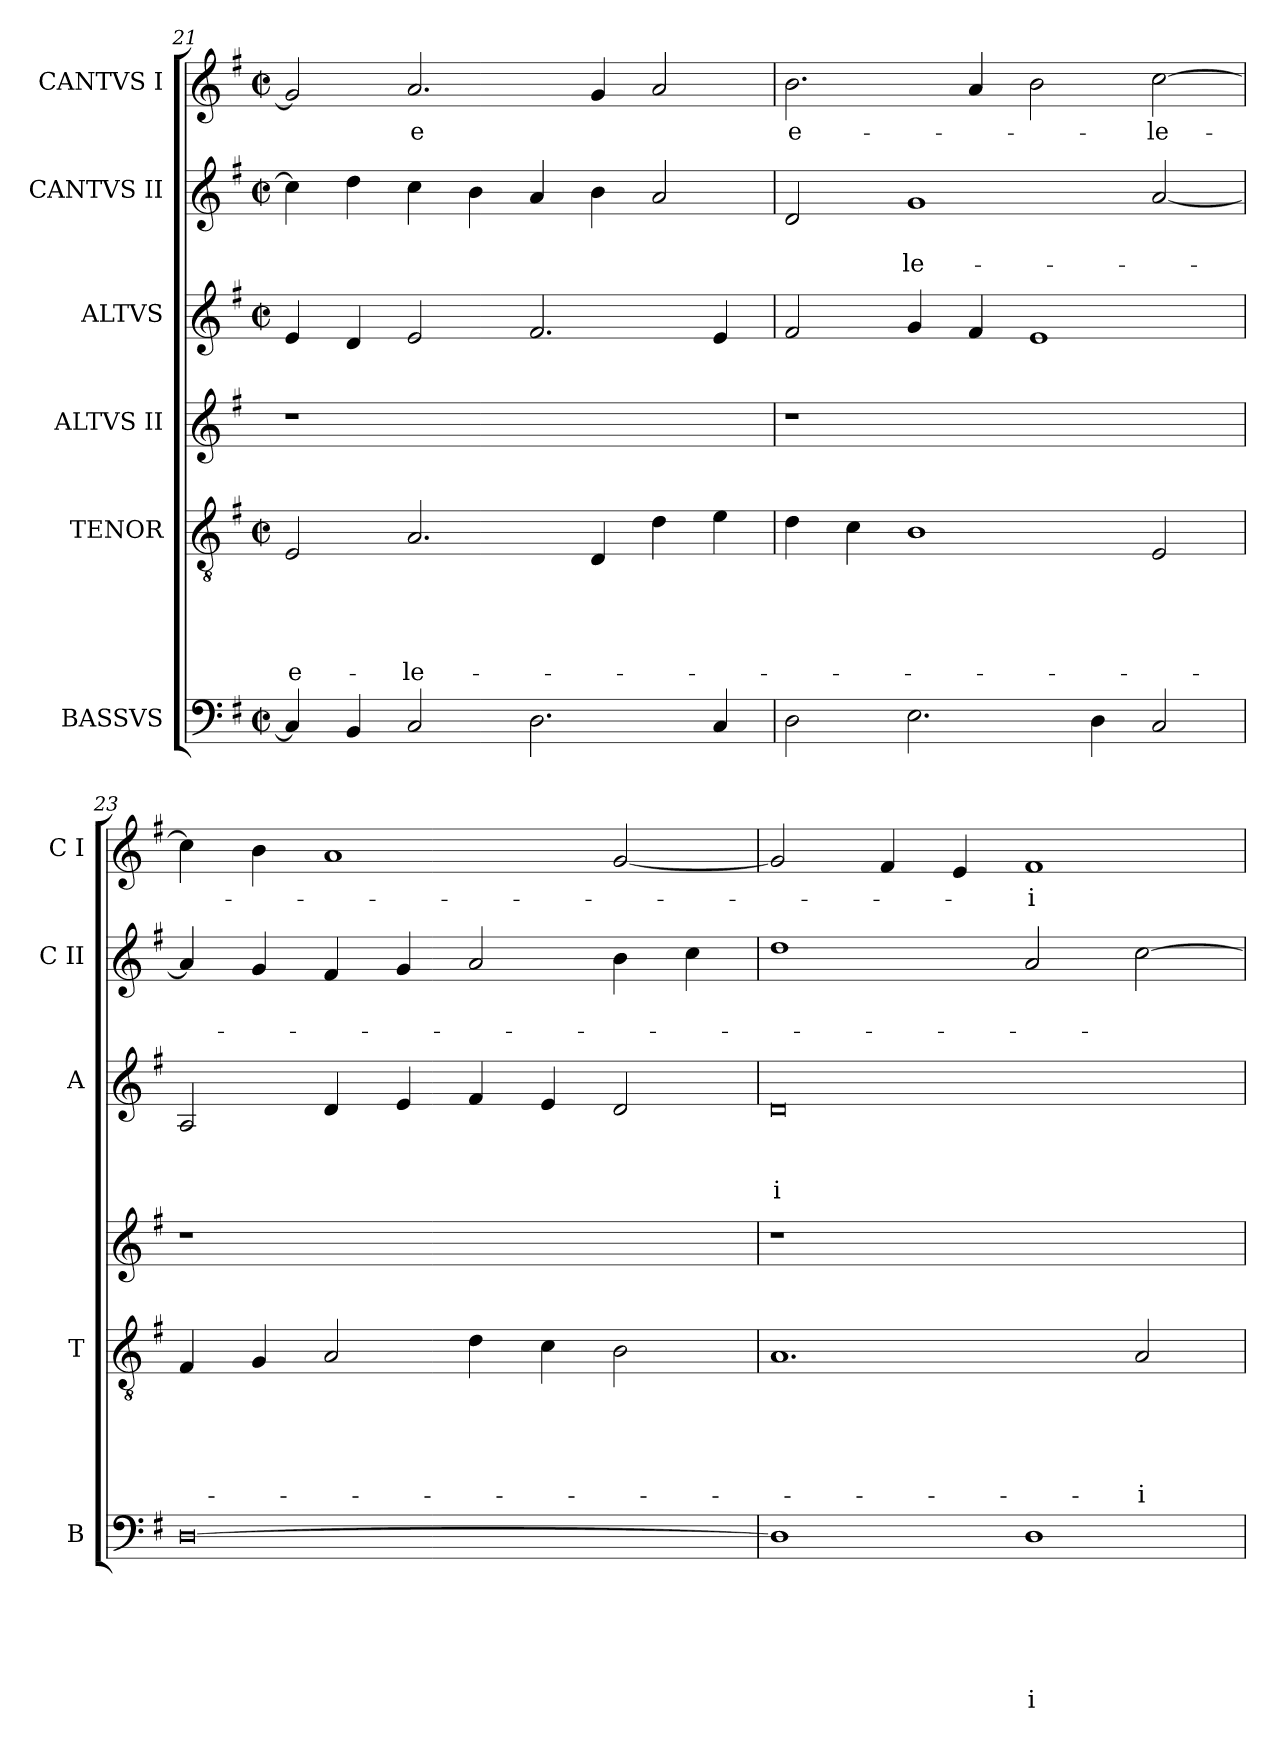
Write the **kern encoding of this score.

**kern	**text	**text	**text	**text	**text	**text	**kern	**text	**text	**text	**text	**text	**kern	**kern	**text	**text	**text	**kern	**text	**text	**kern	**text
*part6	*part6	*part6	*part6	*part6	*part6	*part6	*part5	*part5	*part5	*part5	*part5	*part5	*part4	*part3	*part3	*part3	*part3	*part2	*part2	*part2	*part1	*part1
*staff6	*staff6	*staff6	*staff6	*staff6	*staff6	*staff6	*staff5	*staff5	*staff5	*staff5	*staff5	*staff5	*staff4	*staff3	*staff3	*staff3	*staff3	*staff2	*staff2	*staff2	*staff1	*staff1
*I"BASSVS	*	*	*	*	*	*	*I"TENOR	*	*	*	*	*	*I"ALTVS II	*I"ALTVS	*	*	*	*I"CANTVS II	*	*	*I"CANTVS I	*
*I'B	*	*	*	*	*	*	*I'T	*	*	*	*	*	*	*I'A	*	*	*	*I'C II	*	*	*I'C I	*
!!LO:LB:g=z
*clefF4	*	*	*	*	*	*	*clefGv2	*	*	*	*	*	*clefG2	*clefG2	*	*	*	*clefG2	*	*	*clefG2	*
*k[f#]	*	*	*	*	*	*	*k[f#]	*	*	*	*	*	*k[f#]	*k[f#]	*	*	*	*k[f#]	*	*	*k[f#]	*
*G:	*	*	*	*	*	*	*G:	*	*	*	*	*	*G:	*G:	*	*	*	*G:	*	*	*G:	*
*M2/2	*	*	*	*	*	*	*M2/2	*	*	*	*	*	*	*M2/2	*	*	*	*M2/2	*	*	*M2/2	*
*met(c|)	*	*	*	*	*	*	*met(c|)	*	*	*	*	*	*	*met(c|)	*	*	*	*met(c|)	*	*	*met(c|)	*
=21	=21	=21	=21	=21	=21	=21	=21	=21	=21	=21	=21	=21	=21	=21	=21	=21	=21	=21	=21	=21	=21	=21
!	!	!	!	!	!	!	!	!	!	!	!	!LO:LY:b	!	!	!	!	!	!	!	!	!	!
4C/]	.	.	.	.	.	.	2E/	.	.	.	.	e-	1r	4e/	.	.	.	4cc\]	.	.	2g/]	.
4BB/	.	.	.	.	.	.	.	.	.	.	.	.	.	4d/	.	.	.	4dd\	.	.	.	.
!	!	!	!	!	!	!	!	!	!	!	!	!LO:LY:b	!	!	!	!	!	!	!	!	!	!LO:LY:b
2C/	.	.	.	.	.	.	2.A/	.	.	.	.	-le-	.	2e/	.	.	.	4cc\	.	.	2.a/	-e
.	.	.	.	.	.	.	.	.	.	.	.	.	.	.	.	.	.	4b\	.	.	.	.
2.D\	.	.	.	.	.	.	.	.	.	.	.	.	1ryy	2.f#/	.	.	.	4a/	.	.	.	.
.	.	.	.	.	.	.	4D/	.	.	.	.	.	.	.	.	.	.	4b\	.	.	4g/	.
.	.	.	.	.	.	.	4d\	.	.	.	.	.	.	.	.	.	.	2a/	.	.	2a/	.
4C/	.	.	.	.	.	.	4e\	.	.	.	.	.	.	4e/	.	.	.	.	.	.	.	.
=22	=22	=22	=22	=22	=22	=22	=22	=22	=22	=22	=22	=22	=22	=22	=22	=22	=22	=22	=22	=22	=22	=22
!	!	!	!	!	!	!	!	!	!	!	!	!	!	!	!	!	!	!	!	!	!	!LO:LY:b
2D\	.	.	.	.	.	.	4d\	.	.	.	.	.	1r	2f#/	.	.	.	2d/	.	.	2.b\	e-
.	.	.	.	.	.	.	4c\	.	.	.	.	.	.	.	.	.	.	.	.	.	.	.
!	!	!	!	!	!	!	!	!	!	!	!	!	!	!	!	!	!	!	!	!LO:LY:b	!	!
2.E\	.	.	.	.	.	.	1B	.	.	.	.	.	.	4g/	.	.	.	1g	.	-le-	.	.
.	.	.	.	.	.	.	.	.	.	.	.	.	.	4f#/	.	.	.	.	.	.	4a/	.
.	.	.	.	.	.	.	.	.	.	.	.	.	1ryy	1e	.	.	.	.	.	.	2b\	.
4D\	.	.	.	.	.	.	.	.	.	.	.	.	.	.	.	.	.	.	.	.	.	.
!	!	!	!	!	!	!	!	!	!	!	!	!	!	!	!	!	!	!	!	!	!	!LO:LY:b
2C/	.	.	.	.	.	.	2E/	.	.	.	.	.	.	.	.	.	.	[<2a/	.	.	[>2cc\	-le-
=23	=23	=23	=23	=23	=23	=23	=23	=23	=23	=23	=23	=23	=23	=23	=23	=23	=23	=23	=23	=23	=23	=23
[>0D	.	.	.	.	.	.	4F#/	.	.	.	.	.	1r	2A/	.	.	.	4a/]	.	.	4cc\]	.
.	.	.	.	.	.	.	4G/	.	.	.	.	.	.	.	.	.	.	4g/	.	.	4b\	.
.	.	.	.	.	.	.	2A/	.	.	.	.	.	.	4d/	.	.	.	4f#/	.	.	1a	.
.	.	.	.	.	.	.	.	.	.	.	.	.	.	4e/	.	.	.	4g/	.	.	.	.
.	.	.	.	.	.	.	4d\	.	.	.	.	.	1ryy	4f#/	.	.	.	2a/	.	.	.	.
.	.	.	.	.	.	.	4c\	.	.	.	.	.	.	4e/	.	.	.	.	.	.	.	.
.	.	.	.	.	.	.	2B\	.	.	.	.	.	.	2d/	.	.	.	4b\	.	.	[<2g/	.
.	.	.	.	.	.	.	.	.	.	.	.	.	.	.	.	.	.	4cc\	.	.	.	.
=24	=24	=24	=24	=24	=24	=24	=24	=24	=24	=24	=24	=24	=24	=24	=24	=24	=24	=24	=24	=24	=24	=24
!	!	!	!	!	!	!	!	!	!	!	!	!	!	!	!	!	!LO:LY:b:rj	!	!	!	!	!
1D]	.	.	.	.	.	.	1.A	.	.	.	.	.	1r	0d	.	.	-i-	1dd	.	.	2g/]	.
.	.	.	.	.	.	.	.	.	.	.	.	.	.	.	.	.	.	.	.	.	4f#/	.
.	.	.	.	.	.	.	.	.	.	.	.	.	.	.	.	.	.	.	.	.	4e/	.
!	!	!	!	!	!	!LO:LY:b:rj	!	!	!	!	!	!	!	!	!	!	!	!	!	!	!	!LO:LY:b:rj
1D	.	.	.	.	.	-i-	.	.	.	.	.	.	1ryy	.	.	.	.	2a/	.	.	1f#	-i-
!	!	!	!	!	!	!	!	!	!	!	!	!LO:LY:b	!	!	!	!	!	!	!	!	!	!
.	.	.	.	.	.	.	2A/	.	.	.	.	-i-	.	.	.	.	.	[>2cc\	.	.	.	.
=	=	=	=	=	=	=	=	=	=	=	=	=	=	=	=	=	=	=	=	=	=	=
*-	*-	*-	*-	*-	*-	*-	*-	*-	*-	*-	*-	*-	*-	*-	*-	*-	*-	*-	*-	*-	*-	*-
